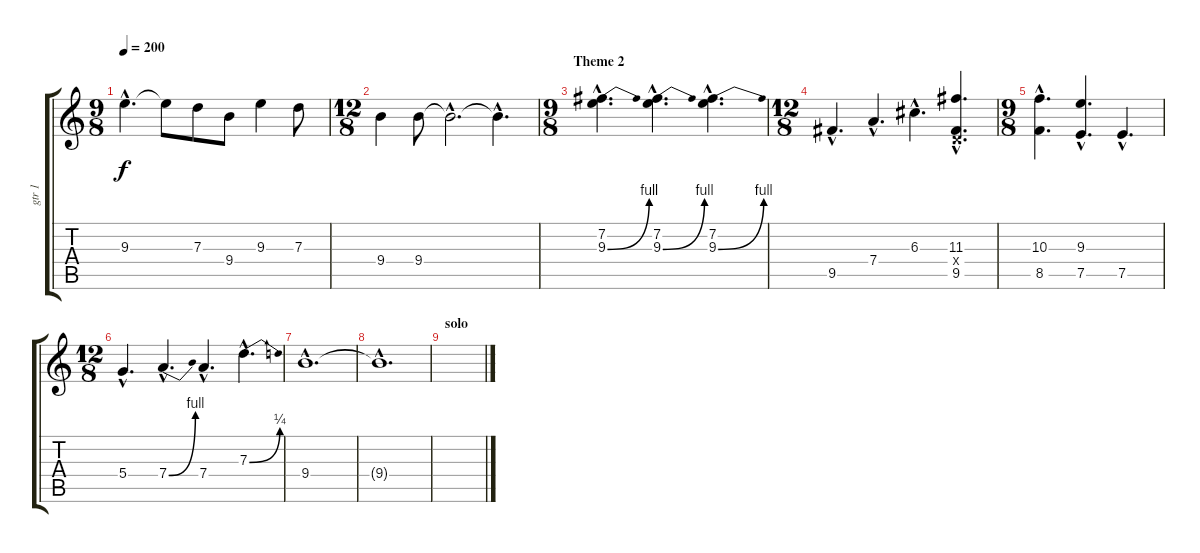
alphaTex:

\track ("gtr 1" "gtr 1") {instrument distortionguitar}
\staff {score tabs}
\tuning (E4 B3 G3 D3 A2 E2) {hide}
\ts (9 8)
\tempo 200
\clef g2
\ks c
9.3{hac t}.4{d dy f} 9.3{t}.8 7.3.8 9.4.8 9.3.4 7.3.8 |
\ts (12 8)
9.4.4 9.4.8 9.4{hac t}.2{d} 9.4{hac t}.4{d} |
\ts (9 8)
\section ("" "Theme 2")
(7.2{hac} 9.3{be (bend 0 0 60 4) hac}).4{d} (7.2{hac} 9.3{be (bend 0 0 60 4) hac}).4{d} (7.2{hac} 9.3{be (bend 0 0 60 4) hac}).4{d} |
\ts (12 8)
9.5{hac}.4{d} 7.4{hac}.4{d} 6.3{hac}.4{d} (11.3{hac} 0.4{hac x} 9.5{hac}).4{d} |
\ts (9 8)
(10.3{hac} 8.5{hac}).4{d} (9.3{hac} 7.5{hac}).4{d} 7.5{hac}.4{d} |
\ts (12 8)
5.4{hac}.4{d} 7.4{be (bend 0 0 60 4) hac}.4{d} 7.4{hac}.4{d} 7.3{be (bend 0 0 60 1) hac}.4{d} |
9.4{hac}.1{d} |
9.4{hac t}.1{d} |
\section ("" "solo")
